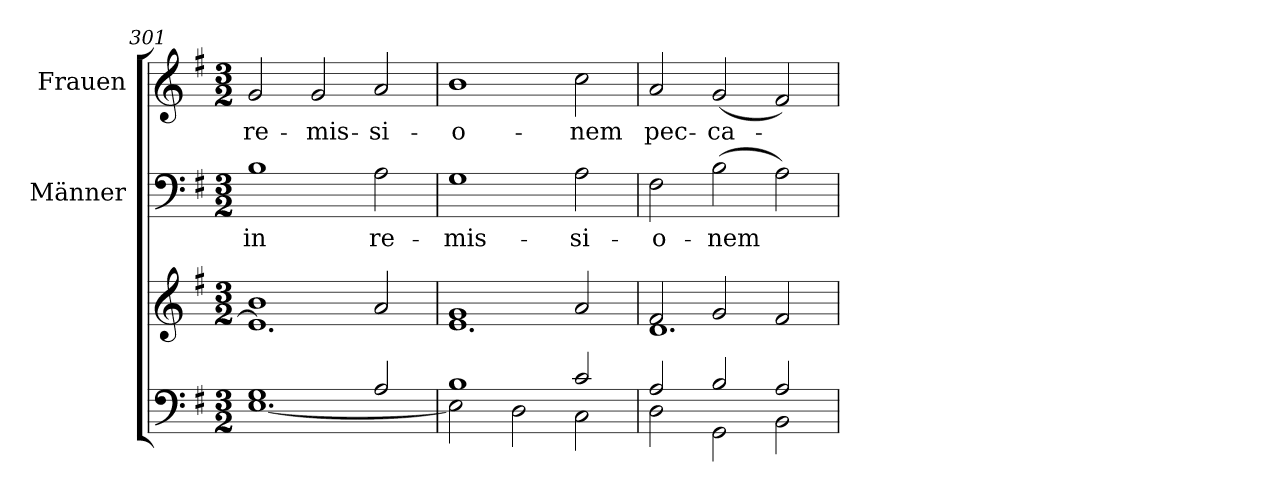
**kern	**kern	**kern	**text	**kern	**text
*part3	*part3	*part2	*part2	*part1	*part1
*staff4	*staff3	*staff2	*staff2	*staff1	*staff1
*	*	*I"Männer	*	*I"Frauen	*
*clefF4	*clefG2	*clefF4	*	*clefG2	*
*k[f#]	*k[f#]	*k[f#]	*	*k[f#]	*
*G:	*G:	*G:	*	*G:	*
*M3/2	*M3/2	*M3/2	*	*M3/2	*
=301	=301	=301	=301	=301	=301
*^	*^	*	*	*	*
!	!	!	!	!	!LO:LY:b	!	!LO:LY:b
1G	[<1.E	1b	1.e]	1B	in	2g/	re-
!	!	!	!	!	!	!	!LO:LY:b
.	.	.	.	.	.	2g/	-mis-
!	!	!	!	!	!LO:LY:b	!	!LO:LY:b
2A/	.	2a/	.	2A\	re-	2a/	-si-
=302	=302	=302	=302	=302	=302	=302	=302
!	!	!	!	!	!LO:LY:b	!	!LO:LY:b
1B	2E\]	1g	1.e	1G	-mis-	1b	-o-
.	2D\	.	.	.	.	.	.
!	!	!	!	!	!LO:LY:b	!	!LO:LY:b
2c/	2C\	2a/	.	2A\	-si-	2cc\	-nem
=303	=303	=303	=303	=303	=303	=303	=303
!	!	!	!	!	!LO:LY:b	!	!LO:LY:b
2A/	2D\	2f#/	1.d	2F#\	-o-	2a/	pec-
!	!	!	!	!	!LO:LY:b	!	!LO:LY:b
2B/	2GG\	2g/	.	(>2B\	-nem	(<2g/	-ca-
2A/	2BB\	2f#/	.	2A\)	.	2f#/)	.
*v	*v	*	*	*	*	*	*
*	*v	*v	*	*	*	*
=	=	=	=	=	=
*-	*-	*-	*-	*-	*-
